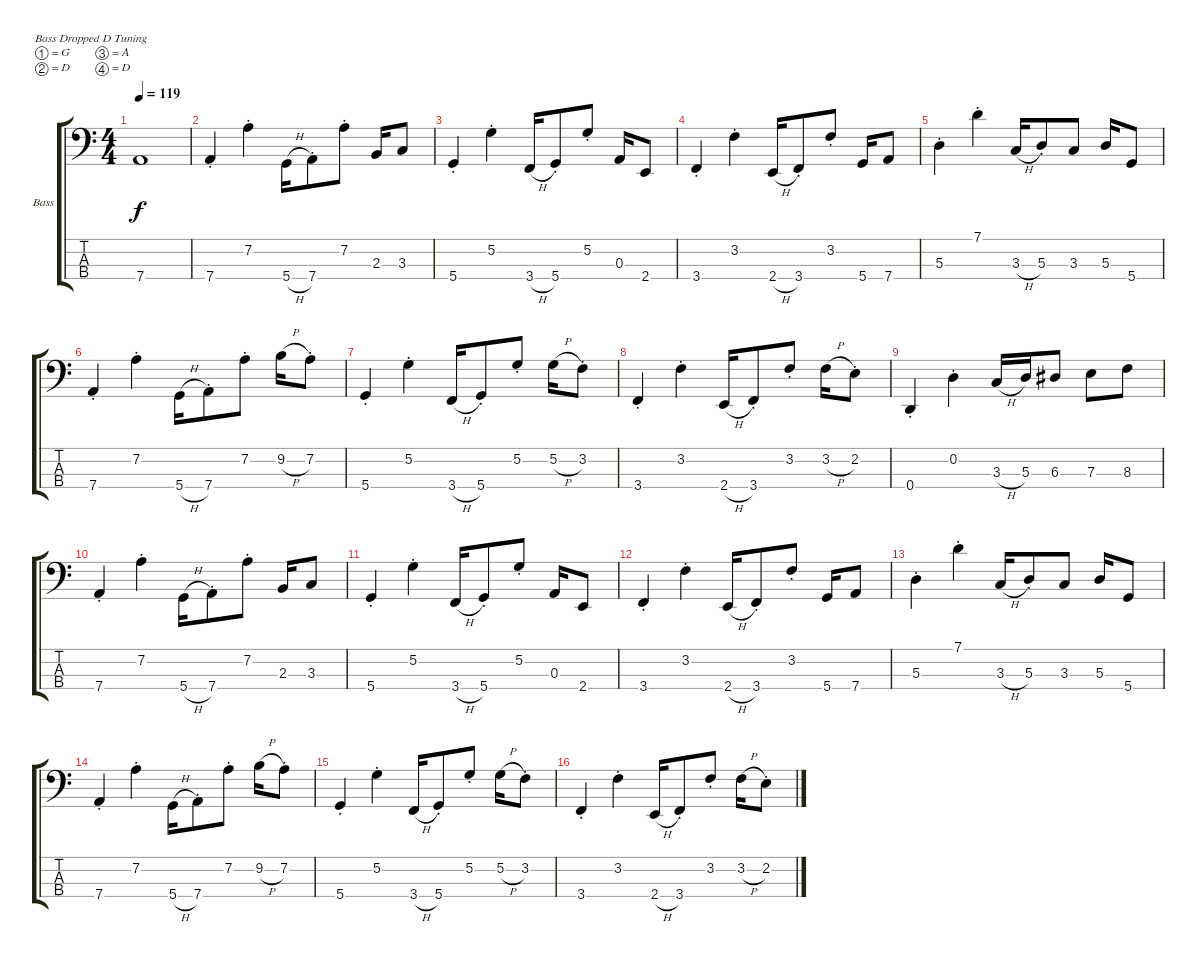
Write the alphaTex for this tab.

\defaultSystemsLayout 4
\bracketExtendMode groupsimilarinstruments
\firstSystemTrackNameOrientation horizontal
\otherSystemsTrackNameOrientation horizontal
\track ("Electric Bass" "Bass") {instrument electricbassfinger}
\staff {score tabs}
\tuning (G2 D2 A1 D1)
\ts (4 4)
\tempo 119
\clef f4
\ks c
7.4.1{dy f} |
\scale
0.302177 7.4{st}.4 7.2{st}.4 5.4{h}.16 7.4{st}.8 7.2{st}.8 2.3.16 3.3.8 |
\scale
0.231622 5.4{st}.4 5.2{st}.4 3.4{h}.16 5.4{st}.8 5.2{st}.8 0.3.16 2.4.8 |
\scale
0.23877 3.4{st}.4 3.2{st}.4 2.4{h}.16 3.4{st}.8 3.2{st}.8 5.4.16 7.4.8 |
\scale
0.226766 5.3{st}.4 7.1{st}.4 3.3{h}.16 5.3{st}.8 3.3.8 5.3.16 5.4.8 |
7.4{st}.4 7.2{st}.4 5.4{h}.16 7.4{st}.8 7.2{st}.8 9.2{h}.16 7.2{st}.8 |
5.4{st}.4 5.2{st}.4 3.4{h}.16 5.4{st}.8 5.2{st}.8 5.2{h}.16 3.2{st}.8 |
3.4{st}.4 3.2{st}.4 2.4{h}.16 3.4{st}.8 3.2{st}.8 3.2{h}.16 2.2{st}.8 |
0.4{st}.4 0.2{st}.4 3.3{h}.16 5.3.16 6.3.8 7.3.8 8.3.8 |
7.4{st}.4 7.2{st}.4 5.4{h}.16 7.4{st}.8 7.2{st}.8 2.3.16 3.3.8 |
5.4{st}.4 5.2{st}.4 3.4{h}.16 5.4{st}.8 5.2{st}.8 0.3.16 2.4.8 |
3.4{st}.4 3.2{st}.4 2.4{h}.16 3.4{st}.8 3.2{st}.8 5.4.16 7.4.8 |
5.3{st}.4 7.1{st}.4 3.3{h}.16 5.3{st}.8 3.3.8 5.3.16 5.4.8 |
7.4{st}.4 7.2{st}.4 5.4{h}.16 7.4{st}.8 7.2{st}.8 9.2{h}.16 7.2{st}.8 |
5.4{st}.4 5.2{st}.4 3.4{h}.16 5.4{st}.8 5.2{st}.8 5.2{h}.16 3.2{st}.8 |
3.4{st}.4 3.2{st}.4 2.4{h}.16 3.4{st}.8 3.2{st}.8 3.2{h}.16 2.2{st}.8
